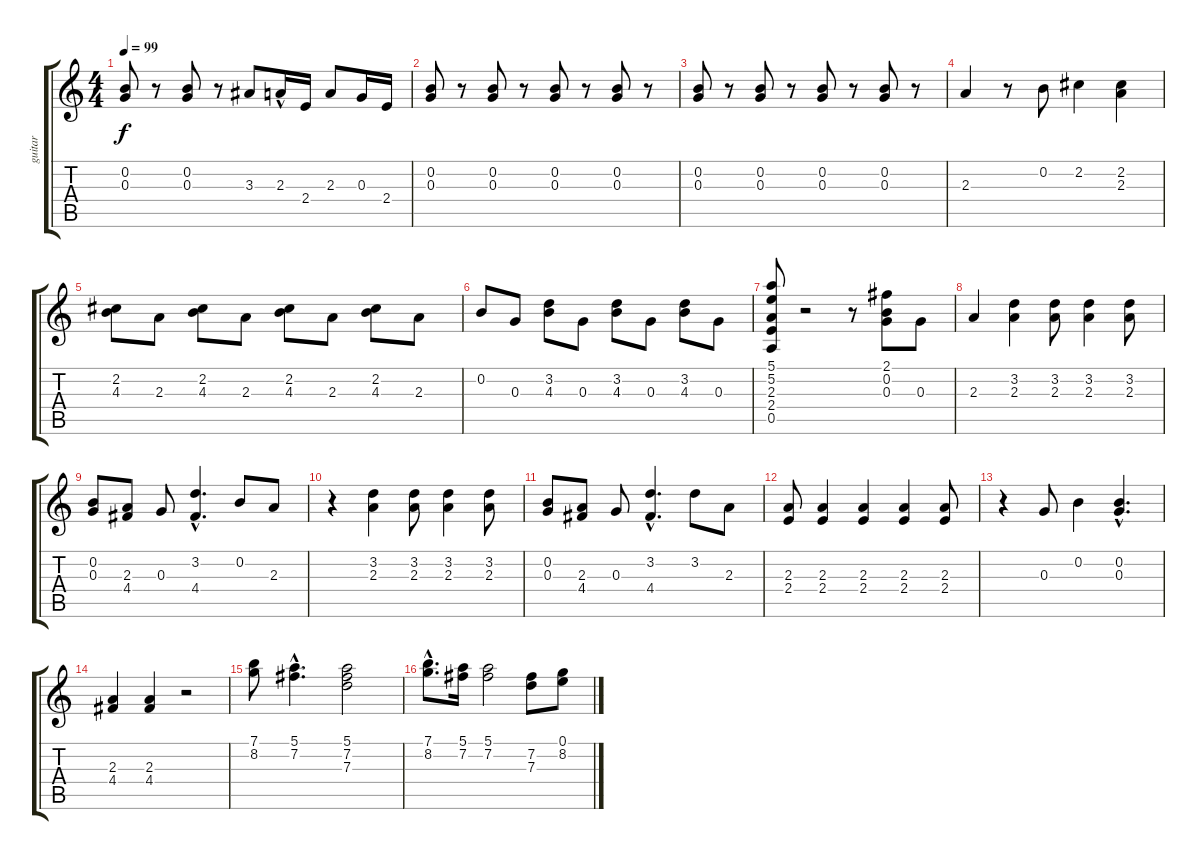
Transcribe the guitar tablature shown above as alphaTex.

\track ("guitar" "guitar") {instrument electricguitarclean}
\staff {score tabs}
\tuning (E4 B3 G3 D3 A2 E2) {hide}
\ts (4 4)
\tempo 99
\clef g2
\ks c
(0.2 0.3).8{dy f} r.8 (0.2 0.3).8 r.8 3.3.8 2.3{hac}.16 2.4.16 2.3.8 0.3.16 2.4.16 |
(0.2 0.3).8 r.8 (0.2 0.3).8 r.8 (0.2 0.3).8 r.8 (0.2 0.3).8 r.8 |
(0.2 0.3).8 r.8 (0.2 0.3).8 r.8 (0.2 0.3).8 r.8 (0.2 0.3).8 r.8 |
2.3.4 r.8 0.2.8 2.2.4 (2.2 2.3).4 |
(2.2 4.3).8 2.3.8 (2.2 4.3).8 2.3.8 (2.2 4.3).8 2.3.8 (2.2 4.3).8 2.3.8 |
0.2.8 0.3.8 (3.2 4.3).8 0.3.8 (3.2 4.3).8 0.3.8 (3.2 4.3).8 0.3.8 |
(5.1 5.2 2.3 2.4 0.5).8 r.2 r.8 (2.1 0.2 0.3).8 0.3.8 |
2.3.4 (3.2 2.3).4 (3.2 2.3).8 (3.2 2.3).4 (3.2 2.3).8 |
(0.2 0.3).8 (2.3 4.4).8 0.3.8 (3.2{hac} 4.4{hac}).4{d} 0.2.8 2.3.8 |
r.4 (3.2 2.3).4 (3.2 2.3).8 (3.2 2.3).4 (3.2 2.3).8 |
(0.2 0.3).8 (2.3 4.4).8 0.3.8 (3.2{hac} 4.4{hac}).4{d} 3.2.8 2.3.8 |
(2.3 2.4).8 (2.3 2.4).4 (2.3 2.4).4 (2.3 2.4).4 (2.3 2.4).8 |
r.4 0.3.8 0.2.4 (0.2{hac} 0.3{hac}).4{d} |
(2.3 4.4).4 (2.3 4.4).4 r.2 |
(7.1 8.2).8 (5.1{hac} 7.2{hac}).4{d} (5.1 7.2 7.3).2 |
(7.1{hac} 8.2{hac}).8{d} (5.1 7.2).16 (5.1 7.2).2 (7.2 7.3).8 (0.1 8.2).8
